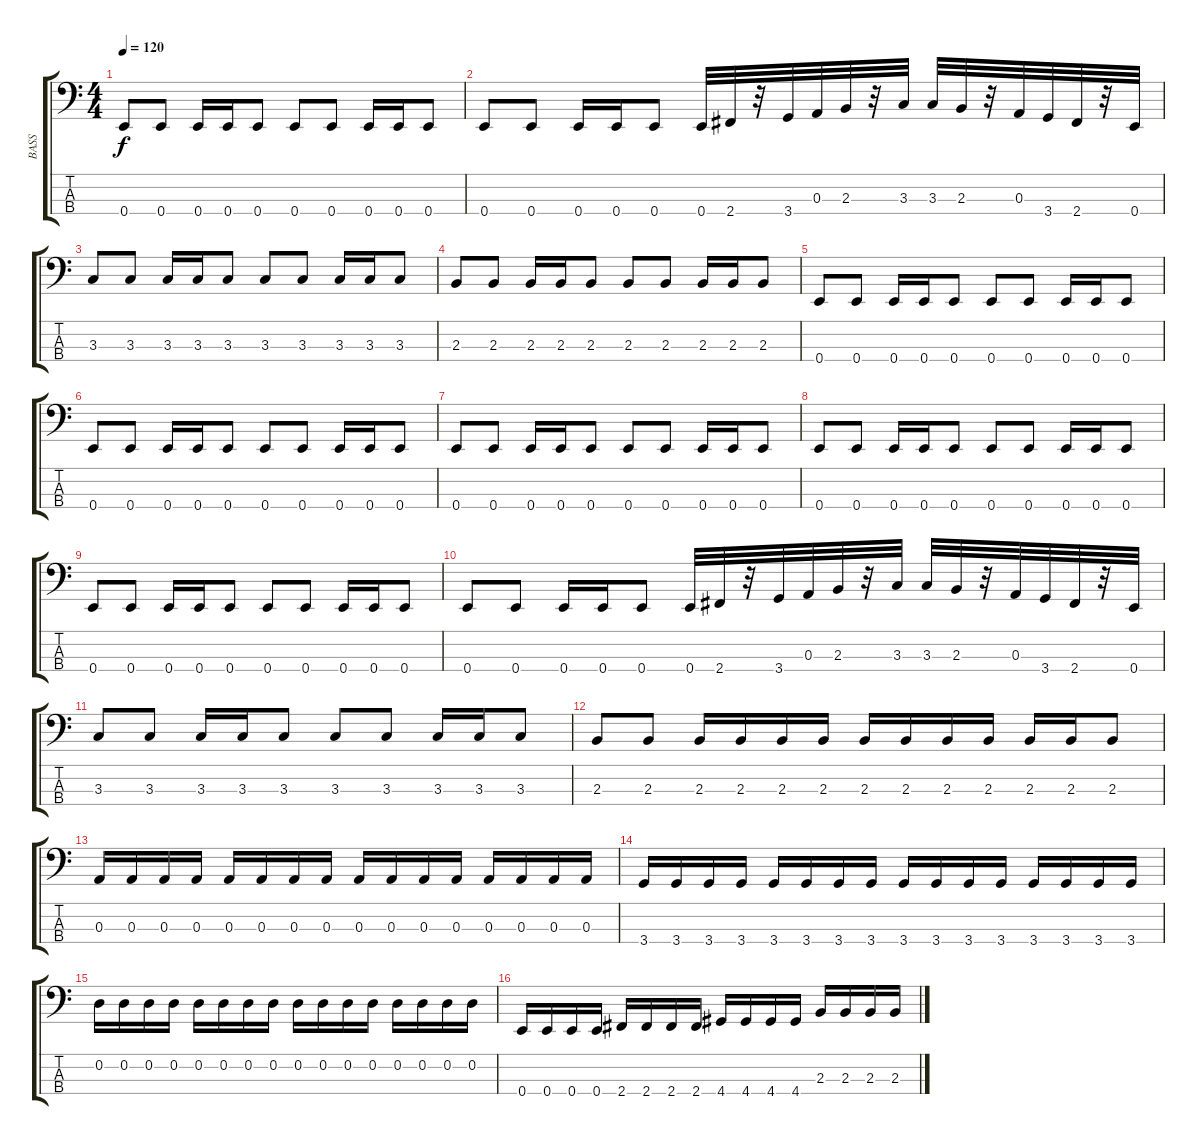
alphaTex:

\track (" BASS" " BASS") {instrument electricbassfinger}
\staff {score tabs}
\tuning (G2 D2 A1 E1) {hide}
\ts (4 4)
\tempo 120
\clef f4
\ks c
0.4.8{dy f} 0.4.8 0.4.16 0.4.16 0.4.8 0.4.8 0.4.8 0.4.16 0.4.16 0.4.8 |
0.4.8 0.4.8 0.4.16 0.4.16 0.4.8 0.4.32 2.4.32 r.32 3.4.32 0.3.32 2.3.32 r.32 3.3.32 3.3.32 2.3.32 r.32 0.3.32 3.4.32 2.4.32 r.32 0.4.32 |
3.3.8 3.3.8 3.3.16 3.3.16 3.3.8 3.3.8 3.3.8 3.3.16 3.3.16 3.3.8 |
2.3.8 2.3.8 2.3.16 2.3.16 2.3.8 2.3.8 2.3.8 2.3.16 2.3.16 2.3.8 |
0.4.8 0.4.8 0.4.16 0.4.16 0.4.8 0.4.8 0.4.8 0.4.16 0.4.16 0.4.8 |
0.4.8 0.4.8 0.4.16 0.4.16 0.4.8 0.4.8 0.4.8 0.4.16 0.4.16 0.4.8 |
0.4.8 0.4.8 0.4.16 0.4.16 0.4.8 0.4.8 0.4.8 0.4.16 0.4.16 0.4.8 |
0.4.8 0.4.8 0.4.16 0.4.16 0.4.8 0.4.8 0.4.8 0.4.16 0.4.16 0.4.8 |
0.4.8 0.4.8 0.4.16 0.4.16 0.4.8 0.4.8 0.4.8 0.4.16 0.4.16 0.4.8 |
0.4.8 0.4.8 0.4.16 0.4.16 0.4.8 0.4.32 2.4.32 r.32 3.4.32 0.3.32 2.3.32 r.32 3.3.32 3.3.32 2.3.32 r.32 0.3.32 3.4.32 2.4.32 r.32 0.4.32 |
3.3.8 3.3.8 3.3.16 3.3.16 3.3.8 3.3.8 3.3.8 3.3.16 3.3.16 3.3.8 |
2.3.8 2.3.8 2.3.16 2.3.16 2.3.16 2.3.16 2.3.16 2.3.16 2.3.16 2.3.16 2.3.16 2.3.16 2.3.8 |
0.3.16 0.3.16 0.3.16 0.3.16 0.3.16 0.3.16 0.3.16 0.3.16 0.3.16 0.3.16 0.3.16 0.3.16 0.3.16 0.3.16 0.3.16 0.3.16 |
3.4.16 3.4.16 3.4.16 3.4.16 3.4.16 3.4.16 3.4.16 3.4.16 3.4.16 3.4.16 3.4.16 3.4.16 3.4.16 3.4.16 3.4.16 3.4.16 |
0.2.16 0.2.16 0.2.16 0.2.16 0.2.16 0.2.16 0.2.16 0.2.16 0.2.16 0.2.16 0.2.16 0.2.16 0.2.16 0.2.16 0.2.16 0.2.16 |
0.4.16 0.4.16 0.4.16 0.4.16 2.4.16 2.4.16 2.4.16 2.4.16 4.4.16 4.4.16 4.4.16 4.4.16 2.3.16 2.3.16 2.3.16 2.3.16
